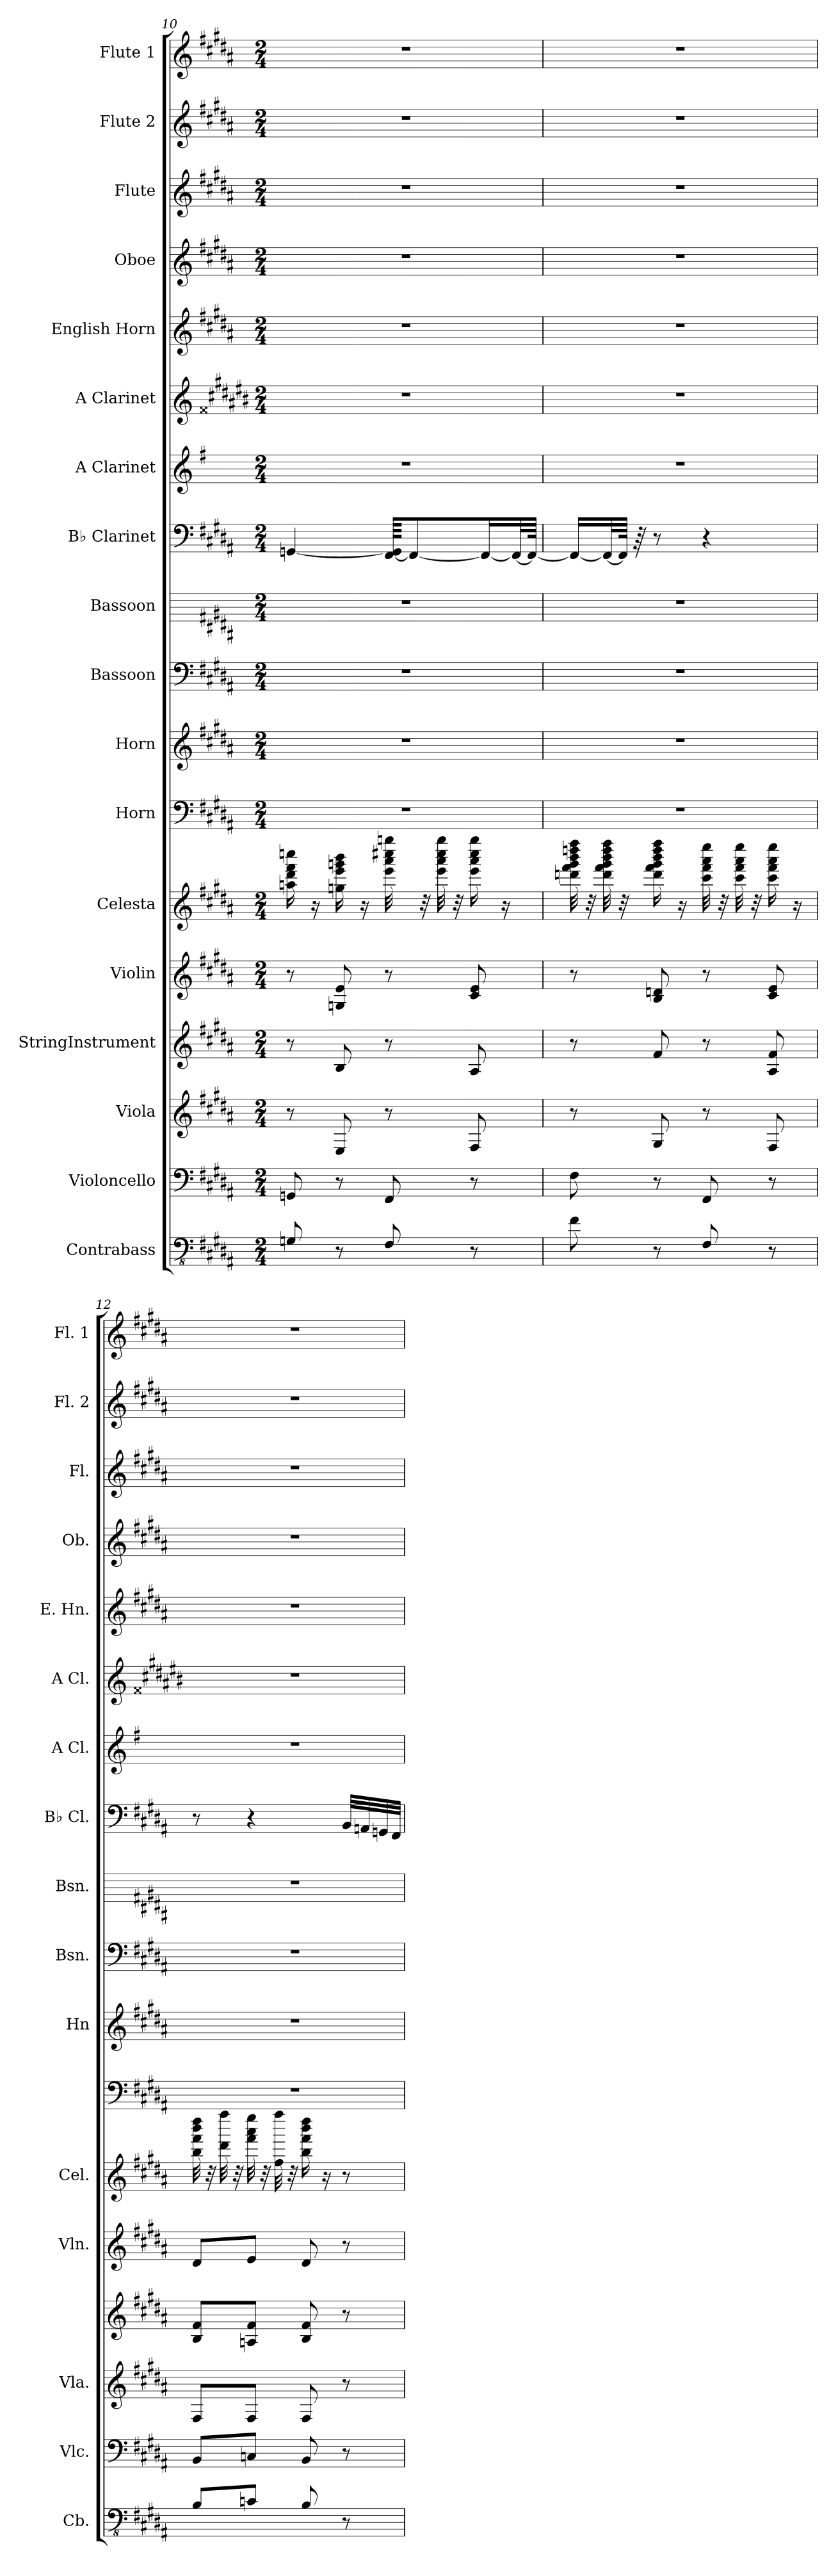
**kern	**kern	**kern	**kern	**kern	**kern	**kern	**kern	**kern	**kern	**kern	**kern	**kern	**kern	**kern	**kern	**kern	**kern
*part18	*part17	*part16	*part15	*part14	*part13	*part12	*part11	*part10	*part9	*part8	*part7	*part6	*part5	*part4	*part3	*part2	*part1
*staff18	*staff17	*staff16	*staff15	*staff14	*staff13	*staff12	*staff11	*staff10	*staff9	*staff8	*staff7	*staff6	*staff5	*staff4	*staff3	*staff2	*staff1
*I"Contrabass	*I"Violoncello	*I"Viola	*I"StringInstrument	*I"Violin	*I"Celesta	*I"Horn	*I"Horn	*I"Bassoon	*I"Bassoon	*I"B♭ Clarinet	*I"A Clarinet	*I"A Clarinet	*I"English Horn	*I"Oboe	*I"Flute	*I"Flute 2	*I"Flute 1
*I'Cb.	*I'Vlc.	*I'Vla.	*	*I'Vln.	*I'Cel.	*	*I'Hn	*I'Bsn.	*I'Bsn.	*I'B♭ Cl.	*I'A Cl.	*I'A Cl.	*I'E. Hn.	*I'Ob.	*I'Fl.	*I'Fl. 2	*I'Fl. 1
*clefFv4	*clefF4	*	*clefG2	*clefG2	*	*clefF4	*clefG2	*clefF4	*	*clefF4	*clefG2	*clefG2	*clefG2	*clefG2	*clefG2	*clefG2	*clefG2
*ITrd7c12	*	*	*	*	*	*ITrd4c7	*ITrd4c7	*	*	*ITrd1c2	*ITrd2c3	*ITrd2c3	*ITrd4c7	*	*	*	*
*k[f#c#g#d#a#]	*k[f#c#g#d#a#]	*k[f#c#g#d#a#]	*k[f#c#g#d#a#]	*k[f#c#g#d#a#]	*k[f#c#g#d#a#]	*k[f#c#g#d#]	*k[f#c#g#d#]	*k[f#c#g#d#a#]	*k[f#c#g#d#a#]	*k[f#c#g#]	*k[f#c#g#d#]	*k[f##c#g#d#a#e#b#]	*k[f#c#g#d#]	*k[f#c#g#d#a#]	*k[f#c#g#d#a#]	*k[f#c#g#d#a#]	*k[f#c#g#d#a#]
*B:	*B:	*B:	*B:	*B:	*B:	*E:	*E:	*B:	*B:	*A:	*E:	*G#:	*E:	*B:	*B:	*B:	*B:
*M2/4	*M2/4	*M2/4	*M2/4	*M2/4	*M2/4	*M2/4	*M2/4	*M2/4	*M2/4	*M2/4	*M2/4	*M2/4	*M2/4	*M2/4	*M2/4	*M2/4	*M2/4
=10	=10	=10	=10	=10	=10	=10	=10	=10	=10	=10	=10	=10	=10	=10	=10	=10	=10
8GGGn/	8GGn/	8r	8r	8r	16aan\ 16ddd#\ 16fff#\ 16ccccn\	2r	2r	2r	2r	[4FFn/	2r	2r	2r	2r	2r	2r	2r
.	.	.	.	.	16r	.	.	.	.	.	.	.	.	.	.	.	.
8r	8r	8E/	8B/	8Gn/ 8e/	16ggn\ 16eee\ 16gggn\ 16bbb\	.	.	.	.	.	.	.	.	.	.	.	.
.	.	.	.	.	16r	.	.	.	.	.	.	.	.	.	.	.	.
8FFF#/	8FF#/	8r	8r	8r	32eee\ 32aaa#\ 32cccc#X\ 32ggggn\	.	.	.	.	[64EE/ 64FF/]KKKL	.	.	.	.	.	.	.
.	.	.	.	.	.	.	.	.	.	8EE/_	.	.	.	.	.	.	.
.	.	.	.	.	32r	.	.	.	.	.	.	.	.	.	.	.	.
.	.	.	.	.	32eee\ 32aaa#\ 32cccc#\ 32gggg\	.	.	.	.	.	.	.	.	.	.	.	.
.	.	.	.	.	32r	.	.	.	.	.	.	.	.	.	.	.	.
8r	8r	8F#/	8A#/	8c#/ 8e/	16eee\ 16aaa#\ 16cccc#\ 16gggg\	.	.	.	.	.	.	.	.	.	.	.	.
.	.	.	.	.	.	.	.	.	.	16EE/L_	.	.	.	.	.	.	.
.	.	.	.	.	16r	.	.	.	.	.	.	.	.	.	.	.	.
.	.	.	.	.	.	.	.	.	.	32EE/L_	.	.	.	.	.	.	.
.	.	.	.	.	.	.	.	.	.	64EE/JJJk_	.	.	.	.	.	.	.
!!LO:PB:g=z
=11	=11	=11	=11	=11	=11	=11	=11	=11	=11	=11	=11	=11	=11	=11	=11	=11	=11
8FF#\	8F#\	8r	8r	8r	32dddn\ 32fff#\ 32ggg#\ 32bbb\ 32ddddn\ 32ffff#\	2r	2r	2r	2r	16EE/LL_	2r	2r	2r	2r	2r	2r	2r
.	.	.	.	.	32r	.	.	.	.	.	.	.	.	.	.	.	.
.	.	.	.	.	32ddd\ 32fff#\ 32ggg#\ 32bbb\ 32dddd\ 32ffff#\	.	.	.	.	32EE/L_	.	.	.	.	.	.	.
.	.	.	.	.	32r	.	.	.	.	64EE/JJJk]	.	.	.	.	.	.	.
.	.	.	.	.	.	.	.	.	.	64r	.	.	.	.	.	.	.
8r	8r	8G#/	8f#/	8B/ 8dn/	16ddd\ 16fff#\ 16ggg#\ 16bbb\ 16dddd\ 16ffff#\	.	.	.	.	8r	.	.	.	.	.	.	.
.	.	.	.	.	16r	.	.	.	.	.	.	.	.	.	.	.	.
8FFF#/	8FF#/	8r	8r	8r	32ccc#\ 32fff#\ 32aaa#\ 32eeee\	.	.	.	.	4r	.	.	.	.	.	.	.
.	.	.	.	.	32r	.	.	.	.	.	.	.	.	.	.	.	.
.	.	.	.	.	32ccc#\ 32fff#\ 32aaa#\ 32eeee\	.	.	.	.	.	.	.	.	.	.	.	.
.	.	.	.	.	32r	.	.	.	.	.	.	.	.	.	.	.	.
8r	8r	8F#/	8A#/ 8f#/	8c#/ 8e/	16ccc#\ 16fff#\ 16aaa#\ 16eeee\	.	.	.	.	.	.	.	.	.	.	.	.
.	.	.	.	.	16r	.	.	.	.	.	.	.	.	.	.	.	.
=12	=12	=12	=12	=12	=12	=12	=12	=12	=12	=12	=12	=12	=12	=12	=12	=12	=12
8BBB/L	8BB/L	8F#/L	8B/ 8f#/L	8d#/L	32bb\ 32fff#\ 32bbb\ 32dddd#\	2r	2r	2r	2r	8r	2r	2r	2r	2r	2r	2r	2r
.	.	.	.	.	32r	.	.	.	.	.	.	.	.	.	.	.	.
.	.	.	.	.	32ddd#\ 32ffff#\	.	.	.	.	.	.	.	.	.	.	.	.
.	.	.	.	.	32r	.	.	.	.	.	.	.	.	.	.	.	.
8CCn/J	8Cn/J	8F#/J	8An/ 8f#/J	8e/J	32fff#\ 32aaa#\ 32eeee\	.	.	.	.	4r	.	.	.	.	.	.	.
.	.	.	.	.	32r	.	.	.	.	.	.	.	.	.	.	.	.
.	.	.	.	.	32ff#\ 32ffff#\	.	.	.	.	.	.	.	.	.	.	.	.
.	.	.	.	.	32r	.	.	.	.	.	.	.	.	.	.	.	.
8BBB/	8BB/	8F#/	8B/ 8f#/	8d#/	16bb\ 16fff#\ 16bbb\ 16dddd#\	.	.	.	.	.	.	.	.	.	.	.	.
.	.	.	.	.	16r	.	.	.	.	.	.	.	.	.	.	.	.
8r	8r	8r	8r	8r	8r	.	.	.	.	32AA/LLL	.	.	.	.	.	.	.
.	.	.	.	.	.	.	.	.	.	32GGn/	.	.	.	.	.	.	.
.	.	.	.	.	.	.	.	.	.	32FFn/	.	.	.	.	.	.	.
.	.	.	.	.	.	.	.	.	.	32EE/JJJ	.	.	.	.	.	.	.
=	=	=	=	=	=	=	=	=	=	=	=	=	=	=	=	=	=
*-	*-	*-	*-	*-	*-	*-	*-	*-	*-	*-	*-	*-	*-	*-	*-	*-	*-
